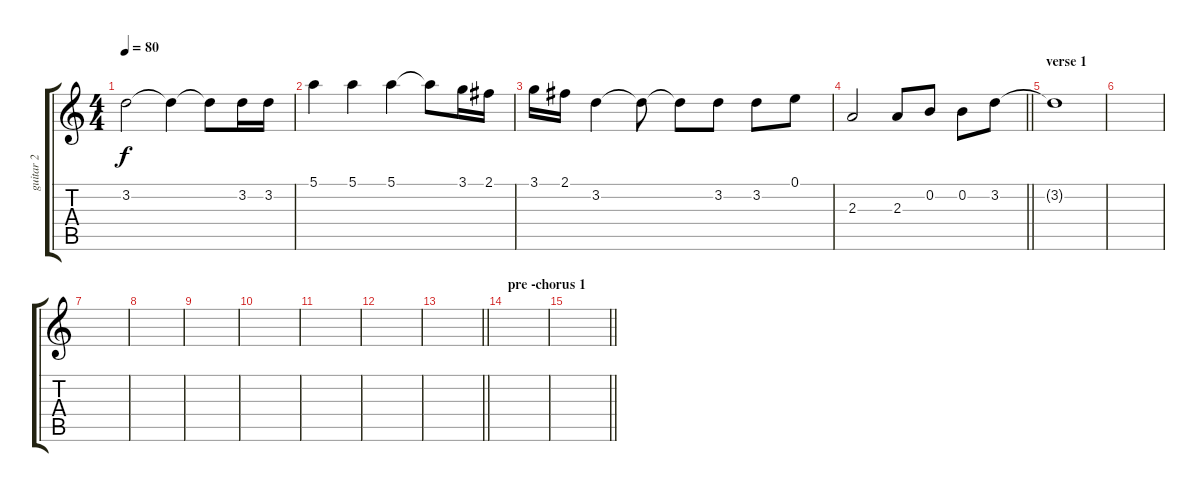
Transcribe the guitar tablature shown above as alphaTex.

\track ("guitar 2" "guitar 2") {instrument electricguitarjazz}
\staff {score tabs}
\tuning (E4 B3 G3 D3 A2 E2) {hide}
\ts (4 4)
\tempo 80
\clef g2
\ks c
3.2{t}.2{dy f} 3.2{t}.4 3.2{t}.8 3.2.16 3.2.16 |
5.1.4 5.1.4 5.1.4 5.1{t}.8 3.1.16 2.1.16 |
3.1.16 2.1.16 3.2.4 3.2{t}.8 3.2{t}.8 3.2.8 3.2.8 0.1.8 |
\barLineRight lightlight
2.3.2 2.3.8 0.2.8 0.2.8 3.2.8 |
\section ("" "verse 1")
3.2{t}.1 |
|
|
|
|
|
|
|
\barLineRight lightlight
|
\section ("" "pre -chorus 1")
|
\barLineRight lightlight
